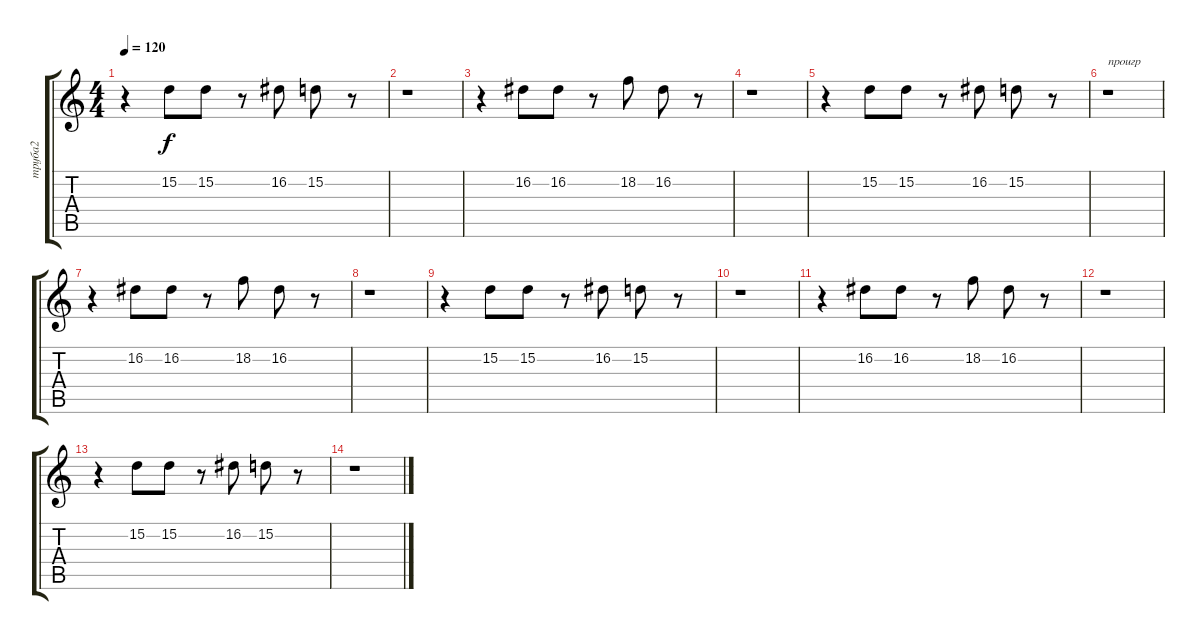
\track ("труба2" "труба2") {instrument trombone}
\staff {score tabs}
\tuning (E4 B3 G3 D3 A2 E2) {hide}
\ts (4 4)
\tempo 120
\clef g2
\ks c
r.4{dy f} 15.2.8 15.2.8 r.8 16.2.8 15.2.8 r.8 |
r.1 |
r.4 16.2.8 16.2.8 r.8 18.2.8 16.2.8 r.8 |
r.1 |
r.4 15.2.8 15.2.8 r.8 16.2.8 15.2.8 r.8 |
r.1{txt "проигр"} |
r.4 16.2.8 16.2.8 r.8 18.2.8 16.2.8 r.8 |
r.1 |
r.4 15.2.8 15.2.8 r.8 16.2.8 15.2.8 r.8 |
r.1 |
r.4 16.2.8 16.2.8 r.8 18.2.8 16.2.8 r.8 |
r.1 |
r.4 15.2.8 15.2.8 r.8 16.2.8 15.2.8 r.8 |
r.1
